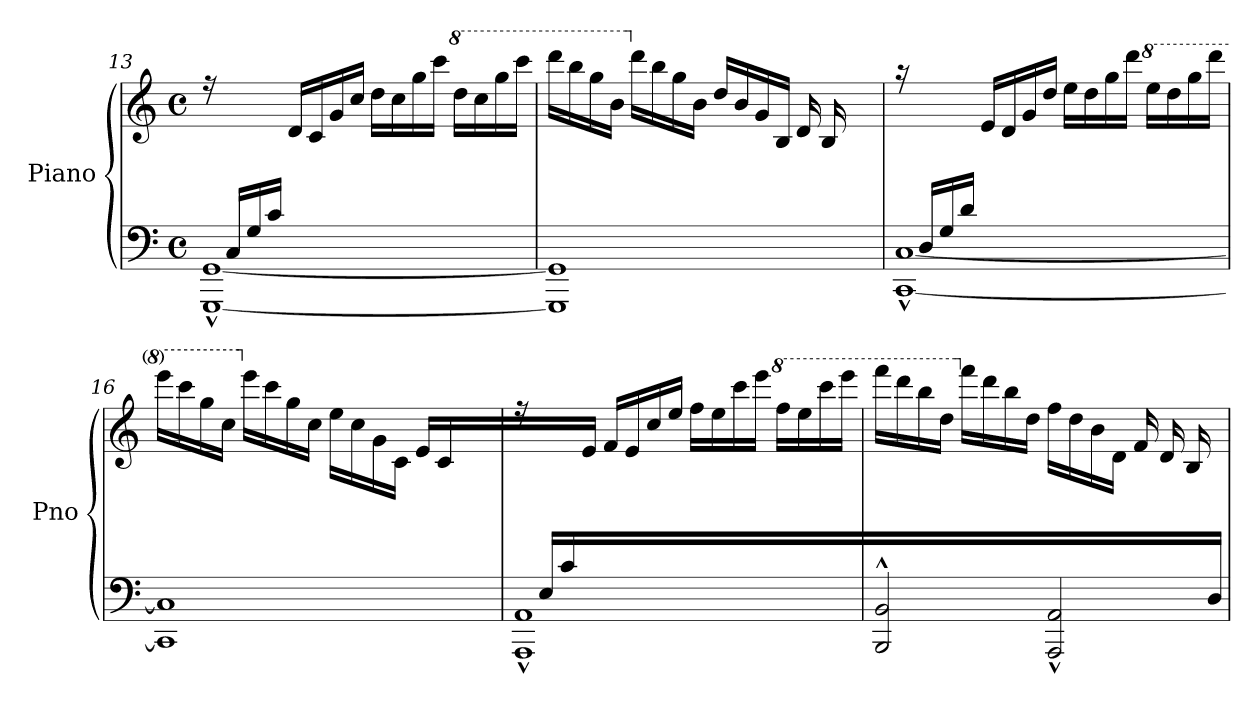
**kern	**kern
*part1	*part1
*staff2	*staff1
*I"Piano	*
*I'Pno	*
*clefF4	*clefG2
*k[]	*k[]
*M4/4	*M4/4
*met(c)	*met(c)
=13	=13
*^	*
16ryy	[1GGG^^ [1GG^^	16rff
16C/LL	.	8.ryy
16G/	.	.
16c/JJ	.	.
2.ryy	.	16d/LL
.	.	16c/
.	.	16g/
.	.	16cc/JJ
.	.	16dd\LL
.	.	16cc\
.	.	16gg\
.	.	16ccc\JJ
*	*	*8va
.	.	16ddd\LL
.	.	16ccc\
.	.	16ggg\
.	.	16cccc\JJ
=14	=14	=14
2..ryy	1GGG] 1GG]	16dddd\LL
.	.	16bbb\
.	.	16ggg\
.	.	16bb\JJ
*	*	*X8va
.	.	16ddd\LL
.	.	16bb\
.	.	16gg\
.	.	16b\JJ
.	.	16dd/LL
.	.	16b/
.	.	16g/
.	.	16B/JJ
.	.	16d/LL
.	.	16B/
16G/	.	8ryy
16BB/JJ	.	.
!!LO:LB:g=z
=15	=15	=15
16ryy	[1CC^^ [1C^^	16raa
16D/LL	.	8.ryy
16G/	.	.
16d/JJ	.	.
2.ryy	.	16e/LL
.	.	16d/
.	.	16g/
.	.	16dd/JJ
.	.	16ee\LL
.	.	16dd\
.	.	16gg\
.	.	16ddd\JJ
*	*	*8va
.	.	16eee\LL
.	.	16ddd\
.	.	16ggg\
.	.	16dddd\JJ
=16	=16	=16
2..ryy	1CC] 1C]	16eeee\LL
.	.	16cccc\
.	.	16ggg\
.	.	16ccc\JJ
*	*	*X8va
.	.	16eee\LL
.	.	16ccc\
.	.	16gg\
.	.	16cc\JJ
.	.	16ee\LL
.	.	16cc\
.	.	16g\
.	.	16c\JJ
.	.	16e/LL
.	.	16c/
16G/	.	8ryy
16C/JJ	.	.
=17	=17	=17
16ryy	1AAA^^ 1AA^^	16rff
16E/LL	.	8ryy
16c/	.	.
2ryy	.	16e/JJ
.	.	16f/LL
.	.	16e/
.	.	16cc/
.	.	16ee/JJ
.	.	16ff\LL
.	.	16ee\
.	.	16ccc\
4ryy	.	16eee\JJ
*	*	*8va
.	.	16fff\LL
.	.	16eee\
.	.	16cccc\
16ryy	.	16eeee\JJ
!!LO:LB:g=z
=18	=18	=18
2...ryy	2BBB/^^ 2BB/^^	16ffff\LL
.	.	16dddd\
.	.	16bbb\
.	.	16ddd\JJ
*	*	*X8va
.	.	16fff\LL
.	.	16ddd\
.	.	16bb\
.	.	16dd\JJ
.	2AAA/^^ 2AA/^^	16ff\LL
.	.	16dd\
.	.	16b\
.	.	16d\JJ
.	.	16f/LL
.	.	16d/
.	.	16B/
16D/JJ	.	16ryy
*v	*v	*
=	=
*-	*-
